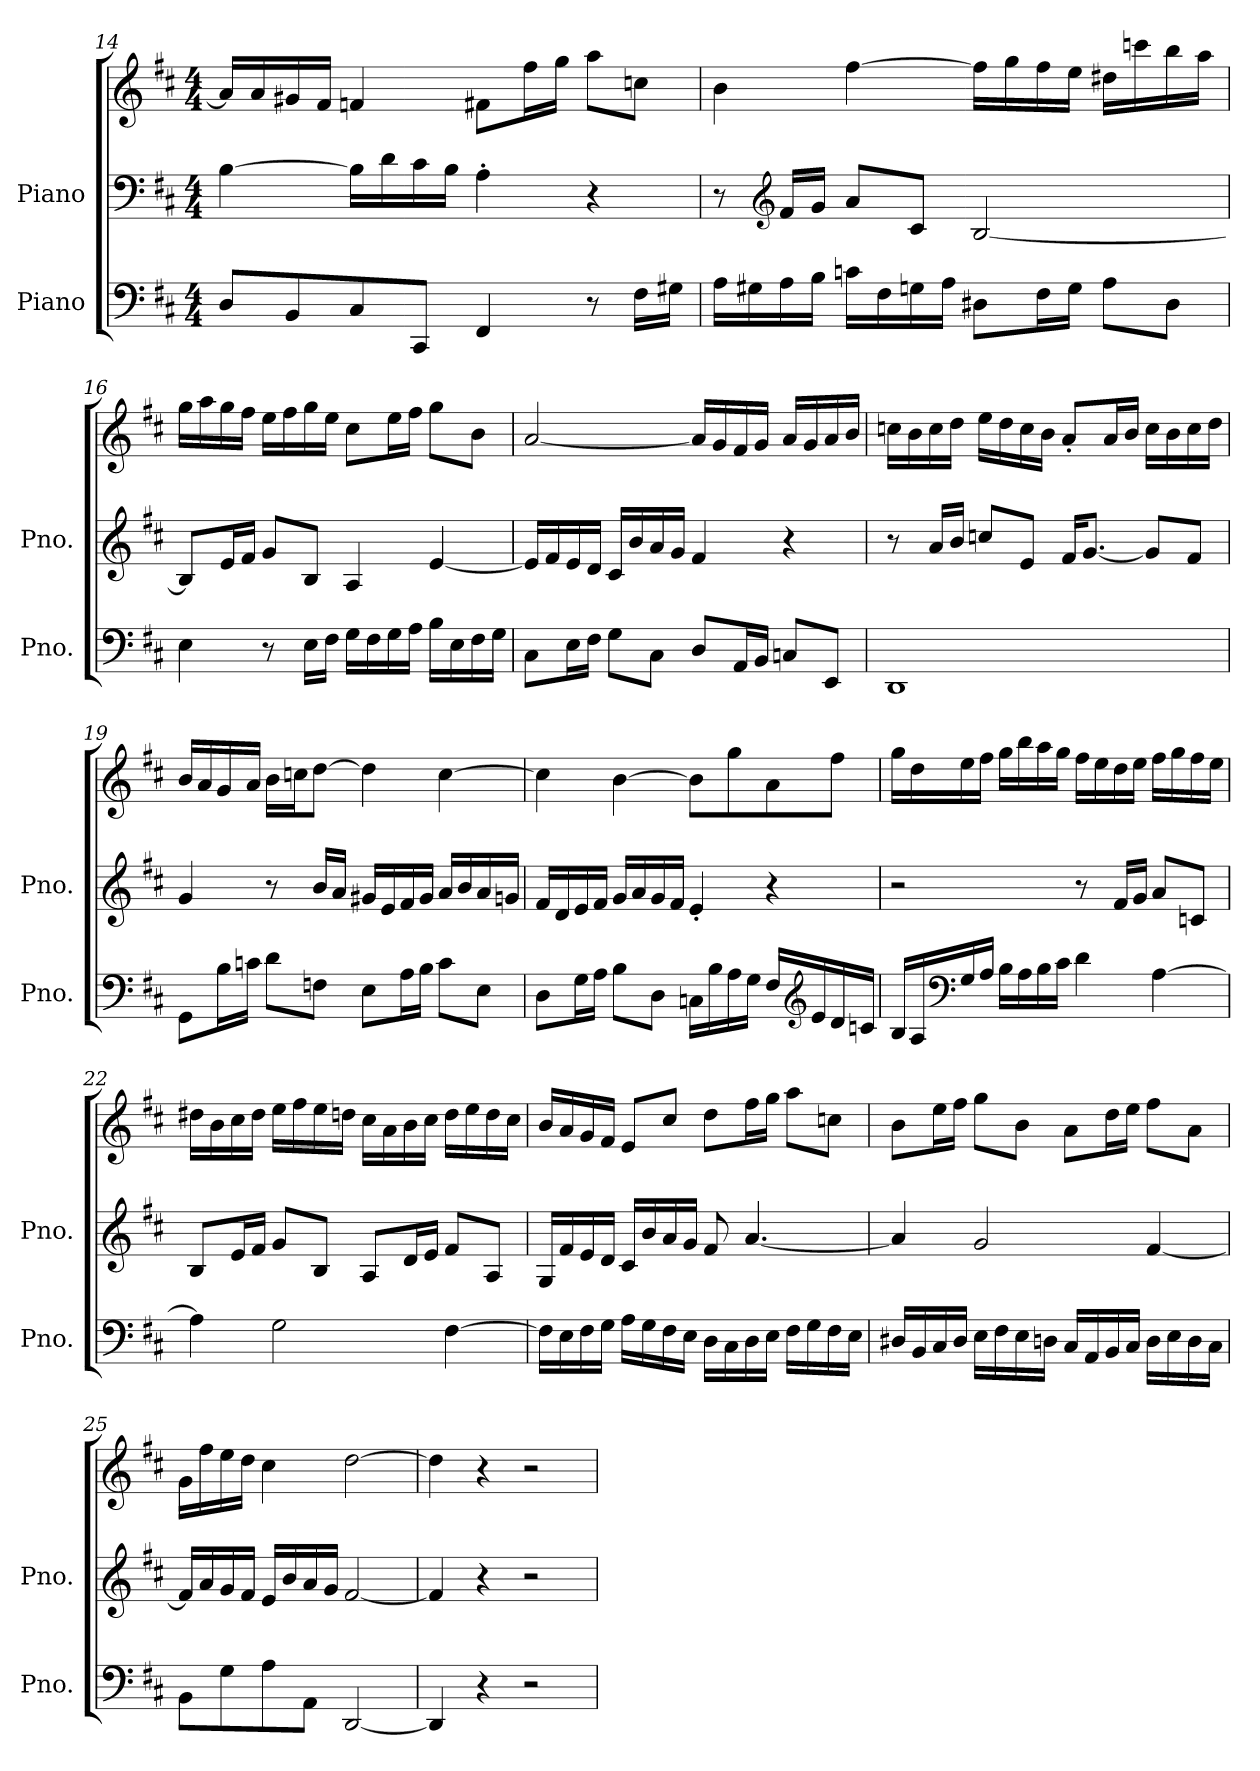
**kern	**kern	**kern
*part2	*part1	*part1
*staff3	*staff2	*staff1
*I"Piano	*I"Piano	*
*I'Pno.	*I'Pno.	*
*clefF4	*clefF4	*clefG2
*k[f#c#]	*k[f#c#]	*k[f#c#]
*M4/4	*M4/4	*M4/4
=14	=14	=14
8D/L	[4B\	16a/LL]
.	.	16a/
8BB/	.	16g#X/
.	.	16f#/JJ
8C#/	16B\LL]	4fn/
.	16d\	.
8CC#/J	16c#\	.
.	16B\JJ	.
4FF#/	4A'\	8f#X\L
.	.	16ff#\L
.	.	16gg\JJ
8r	4r	8aa\L
16F#\LL	.	8ccn\J
16G#X\JJ	.	.
!!LO:LB:g=z
=15	=15	=15
16A\LL	8r	4b\
16G#X\	.	.
*	*clefG2	*
16A\	16f#/LL	.
16B\JJ	16g/JJ	.
16cn\LL	8a/L	[4ff#\
16F#\	.	.
16Gn\	8c#/J	.
16A\JJ	.	.
8D#X\L	[2B/	16ff#\LL]
.	.	16gg\
16F#\L	.	16ff#\
16G\JJ	.	16ee\JJ
8A\L	.	16dd#X\LL
.	.	16cccn\
8D#\J	.	16bb\
.	.	16aa\JJ
=16	=16	=16
4E\	8B/L]	16gg\LL
.	.	16aa\
.	16e/L	16gg\
.	16f#/JJ	16ff#\JJ
8r	8g/L	16ee\LL
.	.	16ff#\
16E\LL	8B/J	16gg\
16F#\JJ	.	16ee\JJ
16G\LL	4A/	8cc#\L
16F#\	.	.
16G\	.	16ee\L
16A\JJ	.	16ff#\JJ
16B\LL	[4e/	8gg\L
16E\	.	.
16F#\	.	8b\J
16G\JJ	.	.
!!LO:PB:g=z
=17	=17	=17
8C#\L	16e/LL]	[2a/
.	16f#/	.
16E\L	16e/	.
16F#\JJ	16d/JJ	.
8G\L	16c#/LL	.
.	16b/	.
8C#\J	16a/	.
.	16g/JJ	.
8D/L	4f#/	16a/LL]
.	.	16g/
16AA/L	.	16f#/
16BB/JJ	.	16g/JJ
8Cn/L	4r	16a/LL
.	.	16g/
8EE/J	.	16a/
.	.	16b/JJ
=18	=18	=18
1DD	8r	16ccn\LL
.	.	16b\
.	16a/LL	16cc\
.	16b/JJ	16dd\JJ
.	8ccn/L	16ee\LL
.	.	16dd\
.	8e/J	16cc\
.	.	16b\JJ
.	16f#/KL	8a'/L
.	[8.g/J	.
.	.	16a/L
.	.	16b/JJ
.	8g/L]	16cc\LL
.	.	16b\
.	8f#/J	16cc\
.	.	16dd\JJ
!!LO:LB:g=z
=19	=19	=19
8GG\L	4g/	16b/LL
.	.	16a/
16B\L	.	16g/
16cn\JJ	.	16a/JJ
8d\L	8r	16b\LL
.	.	16ccn\J
8Fn\J	16b/LL	[8dd\J
.	16a/JJ	.
8E\L	16g#X/LL	4dd\]
.	16e/	.
16A\L	16f#/	.
16B\JJ	16g#/JJ	.
8c\L	16a/LL	[4cc\
.	16b/	.
8E\J	16a/	.
.	16gn/JJ	.
=20	=20	=20
8D\L	16f#/LL	4cc\]
.	16d/	.
16G\L	16e/	.
16A\JJ	16f#/JJ	.
8B\L	16g/LL	[4b\
.	16a/	.
8D\J	16g/	.
.	16f#/JJ	.
16Cn\LL	4e'/	8b\L]
16B\	.	.
16A\	.	8gg\
16G\JJ	.	.
16F#/LL	4r	8a\
*clefG2	*	*
16e/	.	.
16d/	.	8ff#\J
16cn/JJ	.	.
!!LO:LB:g=z
=21	=21	=21
16B/LL	2r	16gg\LL
16A/	.	16dd\
*clefF4	*	*
16G/	.	16ee\
16A/JJ	.	16ff#\JJ
16B\LL	.	16gg\LL
16A\	.	16bb\
16B\	.	16aa\
16c#\JJ	.	16gg\JJ
4d\	8r	16ff#\LL
.	.	16ee\
.	16f#/LL	16dd\
.	16g/JJ	16ee\JJ
[4A\	8a/L	16ff#\LL
.	.	16gg\
.	8cn/J	16ff#\
.	.	16ee\JJ
=22	=22	=22
4A\]	8B/L	16dd#X\LL
.	.	16b\
.	16e/L	16cc#\
.	16f#/JJ	16dd#\JJ
2G\	8g/L	16ee\LL
.	.	16ff#\
.	8B/J	16ee\
.	.	16ddn\JJ
.	8A/L	16cc#\LL
.	.	16a\
.	16d/L	16b\
.	16e/JJ	16cc#\JJ
[4F#\	8f#/L	16dd\LL
.	.	16ee\
.	8A/J	16dd\
.	.	16cc#\JJ
!!LO:LB:g=z
=23	=23	=23
16F#\LL]	16G/LL	16b/LL
16E\	16f#/	16a/
16F#\	16e/	16g/
16G\JJ	16d/JJ	16f#/JJ
16A\LL	16c#/LL	8e/L
16G\	16b/	.
16F#\	16a/	8cc#/J
16E\JJ	16g/JJ	.
16D\LL	8f#/	8dd\L
16C#\	.	.
16D\	[4.a/	16ff#\L
16E\JJ	.	16gg\JJ
16F#\LL	.	8aa\L
16G\	.	.
16F#\	.	8ccn\J
16E\JJ	.	.
=24	=24	=24
16D#X/LL	4a/]	8b\L
16BB/	.	.
16C#/	.	16ee\L
16D#/JJ	.	16ff#\JJ
16E\LL	2g/	8gg\L
16F#\	.	.
16E\	.	8b\J
16Dn\JJ	.	.
16C#/LL	.	8a\L
16AA/	.	.
16BB/	.	16dd\L
16C#/JJ	.	16ee\JJ
16D\LL	[4f#/	8ff#\L
16E\	.	.
16D\	.	8a\J
16C#\JJ	.	.
=25	=25	=25
8BB\L	16f#/LL]	16g\LL
.	16a/	16ff#\
*	*	*MM87
8G\	16g/	16ee\
.	16f#/JJ	16dd\JJ
8A\	16e/LL	4cc#\
.	16b/	.
8AA\J	16a/	.
.	16g/JJ	.
[2DD/	[2f#/	[2dd\
!!LO:PB:g=z
=26	=26	=26
*	*	*MM92
4DD/]	4f#/]	4dd\]
4r	4r	4r
2r	2r	2r
=	=	=
*-	*-	*-
